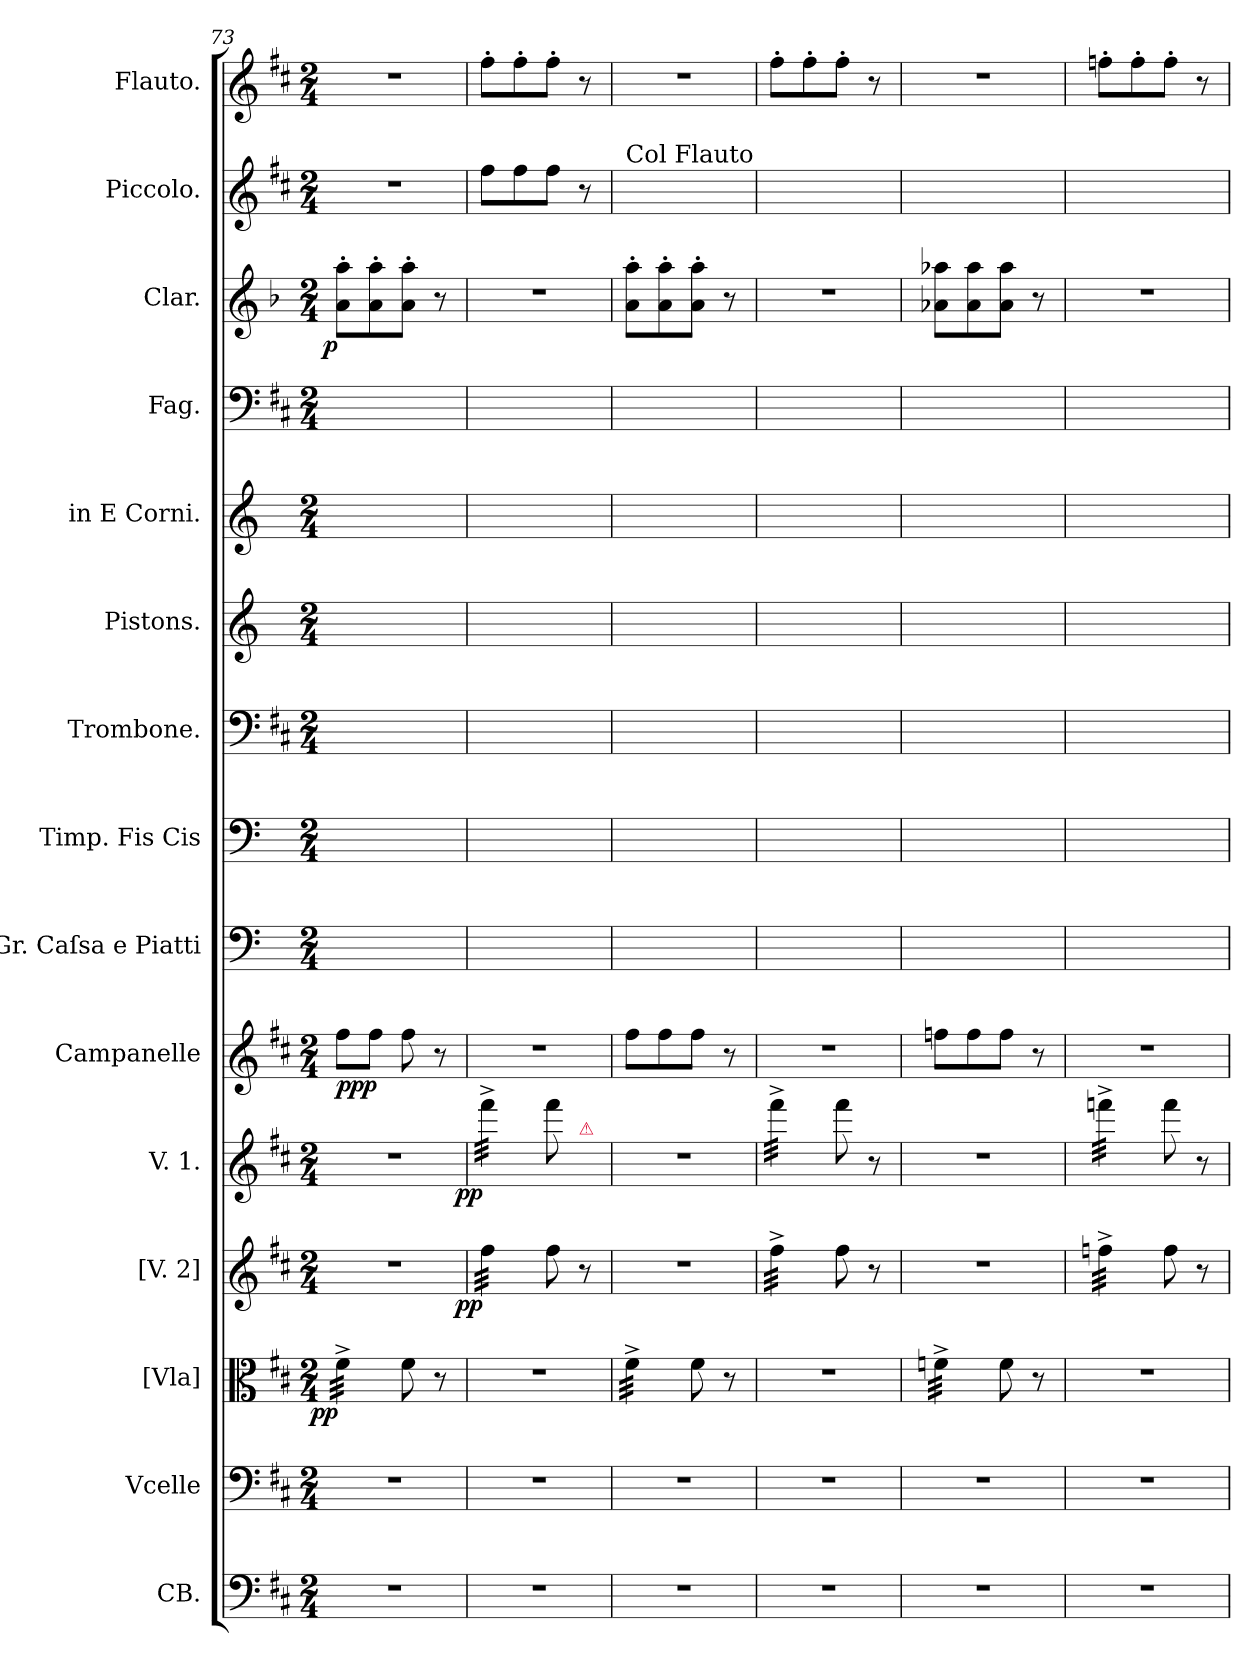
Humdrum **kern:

**kern	**kern	**kern	**dynam	**kern	**dynam	**kern	**dynam	**kern	**dynam	**kern	**kern	**kern	**kern	**kern	**kern	**kern	**dynam	**kern	**kern
*part15	*part14	*part13	*part13	*part12	*part12	*part11	*part11	*part10	*part10	*part9	*part8	*part7	*part6	*part5	*part4	*part3	*part3	*part2	*part1
*staff15	*staff14	*staff13	*staff13	*staff12	*staff12	*staff11	*staff11	*staff10	*staff10	*staff9	*staff8	*staff7	*staff6	*staff5	*staff4	*staff3	*staff3	*staff2	*staff1
*I"CB.	*I"Vcelle	*I"[Vla]	*	*I"[V. 2]	*	*I"V. 1.	*	*I"Campanelle	*	*I"Gr. Caſsa e Piatti	*I"Timp. Fis Cis	*I"Trombone.	*I"Pistons.	*I"in E Corni.	*I"Fag.	*I"Clar.	*	*I"Piccolo.	*I"Flauto.
*I'Cb	*I'Vc	*I'Vla	*	*I'V	*	*I'V	*	*	*	*	*I'Timp	*I'Trb	*	*	*	*	*	*I'Picc	*I'Fl
*clefF4	*clefF4	*clefC3	*	*clefG2	*	*clefG2	*	*clefG2	*	*clefF4	*clefF4	*clefF4	*clefG2	*clefG2	*clefF4	*clefG2	*	*clefG2	*clefG2
*	*	*	*	*	*	*	*	*	*	*	*	*	*ITrd-1c-2	*ITrd5c8	*	*ITrd2c3	*	*	*
*k[f#c#]	*k[f#c#]	*k[f#c#]	*	*k[f#c#]	*	*k[f#c#]	*	*k[f#c#]	*	*k[]	*k[]	*k[f#c#]	*k[f#c#]	*k[f#c#g#d#]	*k[f#c#]	*k[f#c#]	*	*k[f#c#]	*k[f#c#]
*M2/4	*M2/4	*M2/4	*	*M2/4	*	*M2/4	*	*M2/4	*	*M2/4	*M2/4	*M2/4	*M2/4	*M2/4	*M2/4	*M2/4	*	*M2/4	*M2/4
=73	=73	=73	=73	=73	=73	=73	=73	=73	=73	=73	=73	=73	=73	=73	=73	=73	=73	=73	=73
!	!	!	!LO:DY:rj	!	!	!	!	!	!	!	!	!	!	!	!	!	!LO:DY:rj	!	!
*	*	*tremolo	*	*	*	*	*	*	*	*	*	*	*	*	*	*	*	*	*
2r	2r	32f#^\LLL	pp	2r	.	2r	.	8ff#\L	ppp	2ryy	2ryy	2ryy	2ryy	2ryy	2ryy	8f#'\ 8ff#'\L	p	2r	2r
.	.	32f#^\	.	.	.	.	.	.	.	.	.	.	.	.	.	.	.	.	.
.	.	32f#^\	.	.	.	.	.	.	.	.	.	.	.	.	.	.	.	.	.
.	.	32f#^\	.	.	.	.	.	.	.	.	.	.	.	.	.	.	.	.	.
.	.	32f#^\	.	.	.	.	.	8ff#\J	.	.	.	.	.	.	.	8f#'\ 8ff#'\	.	.	.
.	.	32f#^\	.	.	.	.	.	.	.	.	.	.	.	.	.	.	.	.	.
.	.	32f#^\	.	.	.	.	.	.	.	.	.	.	.	.	.	.	.	.	.
.	.	32f#^\JJJ	.	.	.	.	.	.	.	.	.	.	.	.	.	.	.	.	.
*	*	*Xtremolo	*	*	*	*	*	*	*	*	*	*	*	*	*	*	*	*	*
.	.	8f#\	.	.	.	.	.	8ff#\	.	.	.	.	.	.	.	8f#'\ 8ff#'\J	.	.	.
.	.	8r	.	.	.	.	.	8r	.	.	.	.	.	.	.	8r	.	.	.
=74	=74	=74	=74	=74	=74	=74	=74	=74	=74	=74	=74	=74	=74	=74	=74	=74	=74	=74	=74
!	!	!	!	!	!LO:DY:rj	!	!LO:DY:rj	!	!	!	!	!	!	!	!	!	!	!	!
*	*	*	*	*tremolo	*	*	*	*	*	*	*	*	*	*	*	*	*	*	*
*	*	*	*	*	*	*tremolo	*	*	*	*	*	*	*	*	*	*	*	*	*
2r	2r	2r	.	32ff#\LLL	pp	32fff#^\LLL	pp	2r	.	2ryy	2ryy	2ryy	2ryy	2ryy	2ryy	2r	.	8ff#\L	8ff#'\L
.	.	.	.	32ff#\	.	32fff#^\	.	.	.	.	.	.	.	.	.	.	.	.	.
.	.	.	.	32ff#\	.	32fff#^\	.	.	.	.	.	.	.	.	.	.	.	.	.
.	.	.	.	32ff#\	.	32fff#^\	.	.	.	.	.	.	.	.	.	.	.	.	.
.	.	.	.	32ff#\	.	32fff#^\	.	.	.	.	.	.	.	.	.	.	.	8ff#\	8ff#'\
.	.	.	.	32ff#\	.	32fff#^\	.	.	.	.	.	.	.	.	.	.	.	.	.
.	.	.	.	32ff#\	.	32fff#^\	.	.	.	.	.	.	.	.	.	.	.	.	.
.	.	.	.	32ff#\JJJ	.	32fff#^\JJJ	.	.	.	.	.	.	.	.	.	.	.	.	.
*	*	*	*	*	*	*Xtremolo	*	*	*	*	*	*	*	*	*	*	*	*	*
*	*	*	*	*Xtremolo	*	*	*	*	*	*	*	*	*	*	*	*	*	*	*
.	.	.	.	8ff#\	.	8fff#\	.	.	.	.	.	.	.	.	.	.	.	8ff#\J	8ff#'\J
!	!	!	!	!	!	!LO:TX:a:color=crimson:t=⚠	!	!	!	!	!	!	!	!	!	!	!	!	!
.	.	.	.	8r	.	8ryy	.	.	.	.	.	.	.	.	.	.	.	8r	8r
=75	=75	=75	=75	=75	=75	=75	=75	=75	=75	=75	=75	=75	=75	=75	=75	=75	=75	=75	=75
!	!	!	!	!	!	!	!	!	!	!	!	!	!	!	!	!	!	!LO:TX:a:t=Col Flauto	!
*	*	*tremolo	*	*	*	*	*	*	*	*	*	*	*	*	*	*	*	*	*
2r	2r	32f#^\LLL	.	2r	.	2r	.	8ff#\L	.	2ryy	2ryy	2ryy	2ryy	2ryy	2ryy	8f#'\ 8ff#'\L	.	2ryy	2r
.	.	32f#^\	.	.	.	.	.	.	.	.	.	.	.	.	.	.	.	.	.
.	.	32f#^\	.	.	.	.	.	.	.	.	.	.	.	.	.	.	.	.	.
.	.	32f#^\	.	.	.	.	.	.	.	.	.	.	.	.	.	.	.	.	.
.	.	32f#^\	.	.	.	.	.	8ff#\	.	.	.	.	.	.	.	8f#'\ 8ff#'\	.	.	.
.	.	32f#^\	.	.	.	.	.	.	.	.	.	.	.	.	.	.	.	.	.
.	.	32f#^\	.	.	.	.	.	.	.	.	.	.	.	.	.	.	.	.	.
.	.	32f#^\JJJ	.	.	.	.	.	.	.	.	.	.	.	.	.	.	.	.	.
*	*	*Xtremolo	*	*	*	*	*	*	*	*	*	*	*	*	*	*	*	*	*
.	.	8f#\	.	.	.	.	.	8ff#\J	.	.	.	.	.	.	.	8f#'\ 8ff#'\J	.	.	.
.	.	8r	.	.	.	.	.	8r	.	.	.	.	.	.	.	8r	.	.	.
=76	=76	=76	=76	=76	=76	=76	=76	=76	=76	=76	=76	=76	=76	=76	=76	=76	=76	=76	=76
*	*	*	*	*tremolo	*	*	*	*	*	*	*	*	*	*	*	*	*	*	*
*	*	*	*	*	*	*tremolo	*	*	*	*	*	*	*	*	*	*	*	*	*
2r	2r	2r	.	32ff#^\LLL	.	32fff#^\LLL	.	2r	.	2ryy	2ryy	2ryy	2ryy	2ryy	2ryy	2r	.	8ff#'\Lyy	8ff#'\L
.	.	.	.	32ff#^\	.	32fff#^\	.	.	.	.	.	.	.	.	.	.	.	.	.
.	.	.	.	32ff#^\	.	32fff#^\	.	.	.	.	.	.	.	.	.	.	.	.	.
.	.	.	.	32ff#^\	.	32fff#^\	.	.	.	.	.	.	.	.	.	.	.	.	.
.	.	.	.	32ff#^\	.	32fff#^\	.	.	.	.	.	.	.	.	.	.	.	8ff#'\yy	8ff#'\
.	.	.	.	32ff#^\	.	32fff#^\	.	.	.	.	.	.	.	.	.	.	.	.	.
.	.	.	.	32ff#^\	.	32fff#^\	.	.	.	.	.	.	.	.	.	.	.	.	.
.	.	.	.	32ff#^\JJJ	.	32fff#^\JJJ	.	.	.	.	.	.	.	.	.	.	.	.	.
*	*	*	*	*	*	*Xtremolo	*	*	*	*	*	*	*	*	*	*	*	*	*
*	*	*	*	*Xtremolo	*	*	*	*	*	*	*	*	*	*	*	*	*	*	*
.	.	.	.	8ff#\	.	8fff#\	.	.	.	.	.	.	.	.	.	.	.	8ff#'\Jyy	8ff#'\J
.	.	.	.	8r	.	8r	.	.	.	.	.	.	.	.	.	.	.	8ryy	8r
=77	=77	=77	=77	=77	=77	=77	=77	=77	=77	=77	=77	=77	=77	=77	=77	=77	=77	=77	=77
*	*	*tremolo	*	*	*	*	*	*	*	*	*	*	*	*	*	*	*	*	*
2r	2r	32fn^\LLL	.	2r	.	2r	.	8ffn\L	.	2ryy	2ryy	2ryy	2ryy	2ryy	2ryy	8fn\ 8ffn\L	.	2ryy	2r
.	.	32fn^\	.	.	.	.	.	.	.	.	.	.	.	.	.	.	.	.	.
.	.	32fn^\	.	.	.	.	.	.	.	.	.	.	.	.	.	.	.	.	.
.	.	32fn^\	.	.	.	.	.	.	.	.	.	.	.	.	.	.	.	.	.
.	.	32fn^\	.	.	.	.	.	8ff\	.	.	.	.	.	.	.	8f\ 8ff\	.	.	.
.	.	32fn^\	.	.	.	.	.	.	.	.	.	.	.	.	.	.	.	.	.
.	.	32fn^\	.	.	.	.	.	.	.	.	.	.	.	.	.	.	.	.	.
.	.	32fn^\JJJ	.	.	.	.	.	.	.	.	.	.	.	.	.	.	.	.	.
*	*	*Xtremolo	*	*	*	*	*	*	*	*	*	*	*	*	*	*	*	*	*
.	.	8f\	.	.	.	.	.	8ff\J	.	.	.	.	.	.	.	8f\ 8ff\J	.	.	.
.	.	8r	.	.	.	.	.	8r	.	.	.	.	.	.	.	8r	.	.	.
=78	=78	=78	=78	=78	=78	=78	=78	=78	=78	=78	=78	=78	=78	=78	=78	=78	=78	=78	=78
*	*	*	*	*tremolo	*	*	*	*	*	*	*	*	*	*	*	*	*	*	*
*	*	*	*	*	*	*tremolo	*	*	*	*	*	*	*	*	*	*	*	*	*
2r	2r	2r	.	32ffn^\LLL	.	32fffn^\LLL	.	2r	.	2ryy	2ryy	2ryy	2ryy	2ryy	2ryy	2r	.	8ffn'\Lyy	8ffn'\L
.	.	.	.	32ffn^\	.	32fffn^\	.	.	.	.	.	.	.	.	.	.	.	.	.
.	.	.	.	32ffn^\	.	32fffn^\	.	.	.	.	.	.	.	.	.	.	.	.	.
.	.	.	.	32ffn^\	.	32fffn^\	.	.	.	.	.	.	.	.	.	.	.	.	.
.	.	.	.	32ffn^\	.	32fffn^\	.	.	.	.	.	.	.	.	.	.	.	8ff'\yy	8ff'\
.	.	.	.	32ffn^\	.	32fffn^\	.	.	.	.	.	.	.	.	.	.	.	.	.
.	.	.	.	32ffn^\	.	32fffn^\	.	.	.	.	.	.	.	.	.	.	.	.	.
.	.	.	.	32ffn^\JJJ	.	32fffn^\JJJ	.	.	.	.	.	.	.	.	.	.	.	.	.
*	*	*	*	*	*	*Xtremolo	*	*	*	*	*	*	*	*	*	*	*	*	*
*	*	*	*	*Xtremolo	*	*	*	*	*	*	*	*	*	*	*	*	*	*	*
.	.	.	.	8ff\	.	8fff\	.	.	.	.	.	.	.	.	.	.	.	8ff'\Jyy	8ff'\J
.	.	.	.	8r	.	8r	.	.	.	.	.	.	.	.	.	.	.	8ryy	8r
=	=	=	=	=	=	=	=	=	=	=	=	=	=	=	=	=	=	=	=
*-	*-	*-	*-	*-	*-	*-	*-	*-	*-	*-	*-	*-	*-	*-	*-	*-	*-	*-	*-
